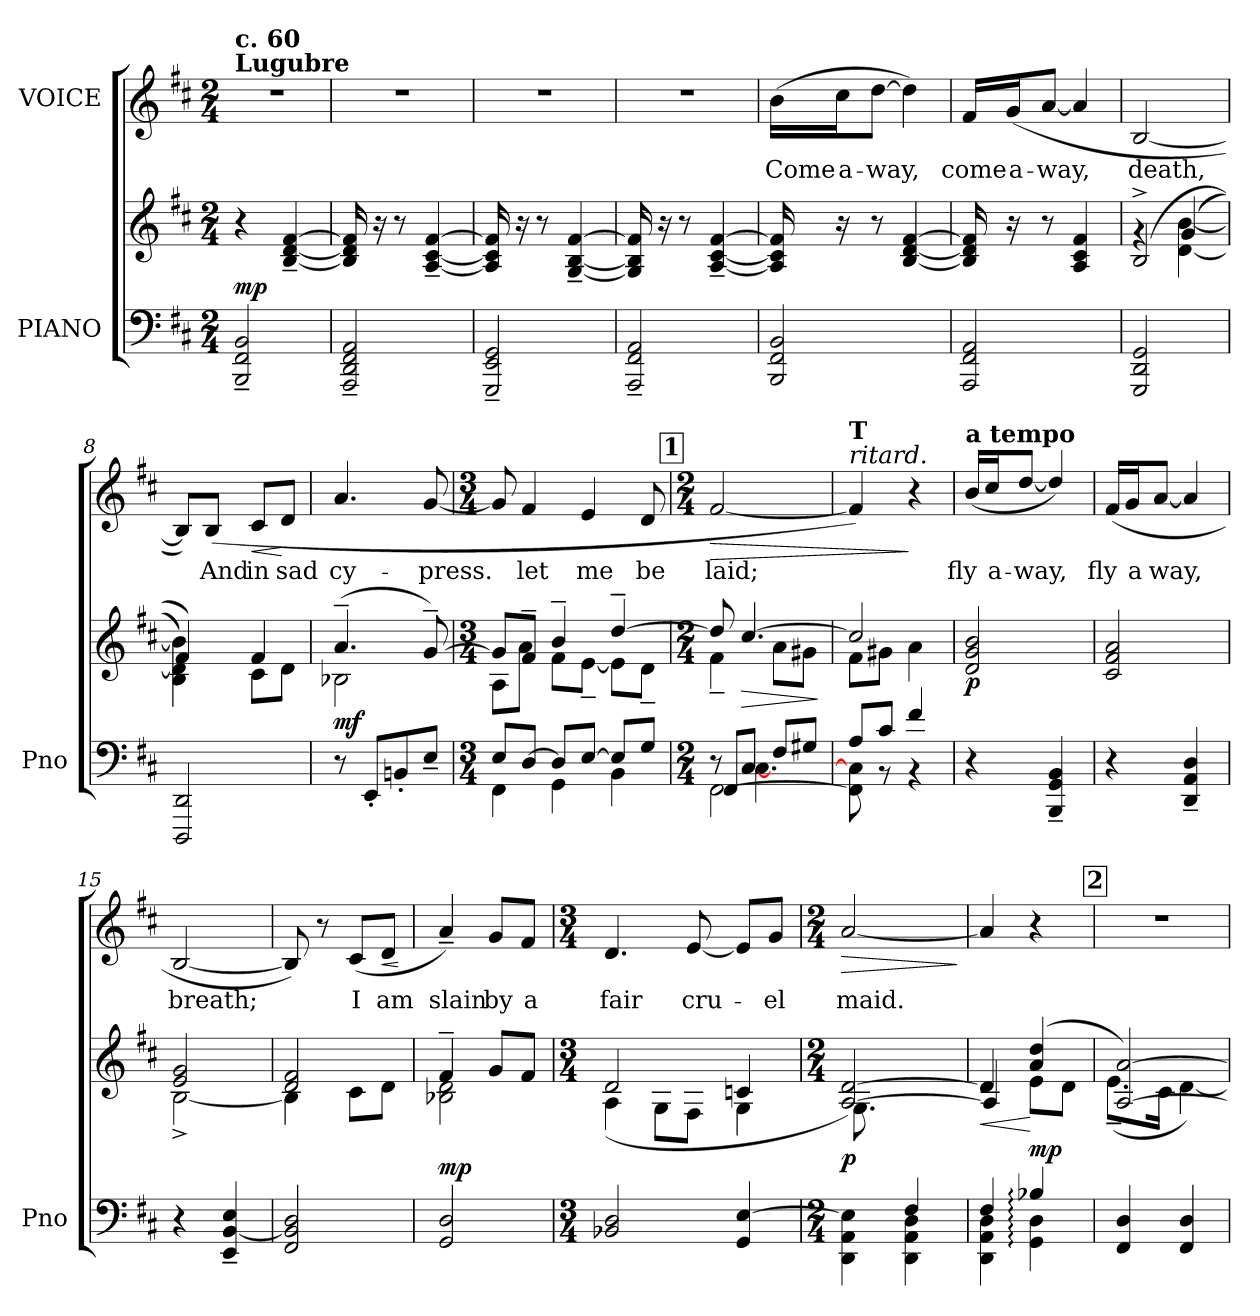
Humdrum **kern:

**kern	**kern	**dynam	**kern	**text	**dynam
*part2	*part2	*part2	*part1	*part1	*part1
*staff3	*staff2	*staff2/3	*staff1	*staff1	*staff1
*I"PIANO	*	*	*I"VOICE	*	*
*I'Pno	*	*	*	*	*
*clefF4	*clefG2	*	*clefG2	*	*
*k[f#c#]	*k[f#c#]	*	*k[f#c#]	*	*
*M2/4	*M2/4	*	*M2/4	*	*
=1	=1	=1	=1	=1	=1
!	!	!	!LO:TX:a:B:t=Lugubre	!	!
!	!	!	!LO:TX:a:B:t=c. 60	!	!
!	!	!LO:DY:a=2	!	!	!
2BBB/~ 2FF#/~ 2BB/~	4r	mp	2r	.	.
.	[4B/~ [4d/~ [4f#/~	.	.	.	.
=2	=2	=2	=2	=2	=2
2AAA/~ 2DD/~ 2FF#/~ 2AA/~	16B/] 16d/] 16f#/]	.	2r	.	.
.	16r	.	.	.	.
.	8r	.	.	.	.
.	[4A/~ [4c#/~ [4f#/~	.	.	.	.
=3	=3	=3	=3	=3	=3
2GGG/~ 2EE/~ 2GG/~	16A/] 16c#/] 16f#/]	.	2r	.	.
.	16r	.	.	.	.
.	8r	.	.	.	.
.	[4G/~ [4B/~ [4f#/~	.	.	.	.
=4	=4	=4	=4	=4	=4
2AAA/~ 2FF#/~ 2AA/~	16G/] 16B/] 16f#/]	.	2r	.	.
.	16r	.	.	.	.
.	8r	.	.	.	.
.	[4A/~ [4c#/~ [4f#/~	.	.	.	.
=5	=5	=5	=5	=5	=5
!	!	!	!	!LO:LY:b	!
2BBB/ 2FF#/ 2BB/	16A/] 16c#/] 16f#/]	.	(16b\LL	Come	.
!	!	!	!	!LO:LY:b	!
.	16r	.	16cc#\J	a-	.
!	!	!	!	!LO:LY:b	!
.	8r	.	[8dd\J	-way,	.
.	[4B/ [4d/ [4f#/	.	4dd\])	.	.
!!LO:LB:g=z
=6	=6	=6	=6	=6	=6
!	!	!	!	!LO:LY:b	!
2AAA/ 2FF#/ 2AA/	16B/] 16d/] 16f#/]	.	16f#/LL	come	.
!	!	!	!	!LO:LY:b	!
.	16r	.	(16g/J	a-	.
!	!	!	!	!LO:LY:b	!
.	8r	.	[8a/J	-way,	.
.	4A/ 4c#/ 4f#/	.	4a/]	.	.
=7	=7	=7	=7	=7	=7
*	*^	*	*	*	*
*	*	*^	*	*	*	*
!	!	!	!	!	!	!LO:LY:b	!
2GGG/ 2DD/ 2GG/	4rg	4ryy	(2B^/	.	[2B/	death,	.
.	(4g/	[4d\ [4b\	.	.	.	.	.
*	*	*v	*v	*	*	*	*
=8	=8	=8	=8	=8	=8	=8
2DDD/ 2DD/	4f#/)	4B\ 4d\] 4b\])	.	8B/L])	.	.
!	!	!	!	!	!LO:LY:b	!
.	.	.	.	(8B/J	And	.
!	!	!	!	!	!LO:LY:b	!LO:HP:b
.	4f#/	8c#\L	.	8c#/L	in	<
!	!	!	!	!	!LO:LY:b	!
.	.	8d\J	.	8d/J	sad	[
=9	=9	=9	=9	=9	=9	=9
!	!	!	!LO:DY:a=2	!	!LO:LY:b	!
8r	(4.a~/	2B-X\	mf	4.a/	cy-	.
8EE'/L	.	.	.	.	.	.
8BBni'/	.	.	.	.	.	.
!	!	!	!	!	!LO:LY:b	!
8E~/J	[8g~/)	.	.	[8g/	-press.	.
=10	=10	=10	=10	=10	=10	=10
*M3/4	*M3/4	*	*	*M3/4	*	*
*^	*	*	*	*	*	*
8E/L	4FF#\	8g/L]	8A\L	.	8g/]	.	.
!	!	!	!	!	!	!LO:LY:b	!
[8D/J	.	8f#~/J	8a\J	.	4f#/	let	.
8D/L]	4GG\	4b~/	8f#\L	.	.	.	.
!	!	!	!	!	!	!LO:LY:b	!
[8E/J	.	.	[8e~\J	.	4e/	me	.
8E/L]	4BB\	[4dd~/	8e\L]	.	.	.	.
!	!	!	!	!	!	!LO:LY:b	!
8G/J	.	.	8d~\J	.	8d/	be	.
*v	*v	*	*	*	*	*	*
!!LO:LB:g=z
!!LO:REH:place=s1:a:B:fs=14:t=1
=11	=11	=11	=11	=11	=11	=11
*M2/4	*M2/4	*	*	*M2/4	*	*
*^	*	*	*	*	*	*
*	*^	*	*	*	*	*	*
!	!	!	!	!	!	!	!LO:LY:b	!LO:HP:b
[2FF#\	8FF#/L	8r	8dd/]	4f#~\	.	[2f#/	laid;	>
!	!	!	!	!	!LO:HP:b	!	!	!
.	[8C#/J	4.C#\	[4.cc#/	.	>	.	.	.
.	8F#/L	.	.	8a\L	.	.	.	.
.	8G#X/J	.	.	8g#X\J	.	.	.	.
*v	*v	*v	*	*	*	*	*	*
*	*v	*v	*	*	*	*
.	.	]	.	.	.
=12	=12	=12	=12	=12	=12
*^	*^	*	*	*	*
!	!	!	!	!	!LO:TX:a:i:t=ritard.	!	!
!	!	!	!	!	!LO:TX:a:B:t=T	!	!
8A/L	8FF#\] 8C#\]	2cc#/]	8f#\L	.	4f#/])	.	.
8c#/J	8r	.	8g#X\J	.	.	.	.
4f#/	4r	.	4a\	.	4r	.	]
=13	=13	=13	=13	=13	=13	=13	=13
!	!	!	!	!	!LO:TX:a:B:t=a tempo	!	!
!	!	!	!	!LO:DY:b	!	!LO:LY:b	!
*v	*v	*	*	*	*	*	*
*	*v	*v	*	*	*	*
4r	2d/ 2g/ 2b/	p	(>16b/LL	fly	.
!	!	!	!	!LO:LY:b	!
.	.	.	16cc#/J	a-	.
!	!	!	!	!LO:LY:b	!
.	.	.	[8dd/J	-way,	.
4BBB/~ 4GG/~ 4BB/~	.	.	4dd/])	.	.
=14	=14	=14	=14	=14	=14
!	!	!	!	!LO:LY:b	!
4r	2c#/ 2f#/ 2a/	.	(16f#/LL	fly	.
!	!	!	!	!LO:LY:b	!
.	.	.	16g/J	a	.
!	!	!	!	!LO:LY:b	!
.	.	.	[8a/J	way,	.
4DD/~ 4AA/~ 4D/~	.	.	4a/]	.	.
=15	=15	=15	=15	=15	=15
*	*^	*	*	*	*
!	!	!	!	!	!LO:LY:b	!
4r	2e/ 2g/	(>[2B^\	.	[2B/	breath;	.
4EE/~ [4BB/~ 4E/~	.	.	.	.	.	.
=16	=16	=16	=16	=16	=16	=16
2FF#/ 2BB/] 2D/	2d/ 2f#/	4B\]	.	8B/])	.	.
.	.	.	.	8r	.	.
!	!	!	!	!	!LO:LY:b	!
.	.	8c#\L	.	(>8c#/L	I	.
!	!	!	!	!	!LO:LY:b	!LO:HP:b
.	.	8d\J	.	8d/J	am	<
*	*v	*v	*	*	*	*
.	.	.	.	.	[
!!LO:PB:g=z
=17	=17	=17	=17	=17	=17
*	*^	*	*	*	*
!	!	!	!LO:DY:a=2	!	!LO:LY:b	!
2GG/ 2D/	4f#~/	2B-X\ 2d\	mp	4a~/)	slain	.
!	!	!	!	!	!LO:LY:b	!
.	8g/L	.	.	8g/L	by	.
!	!	!	!	!	!LO:LY:b	!
.	8f#/J	.	.	8f#/J	a	.
=18	=18	=18	=18	=18	=18	=18
*M3/4	*M3/4	*	*	*M3/4	*	*
!	!	!	!	!	!LO:LY:b	!
2BB-X/ 2D/	2d/	(4A\	.	4.d/	fair	.
.	.	8G\L	.	.	.	.
!	!	!	!	!	!LO:LY:b	!
.	.	8F#\J	.	[8e/	cru-	.
4GG/ [4E/)	4cn/	4G\	.	8e/L]	.	.
!	!	!	!	!	!LO:LY:b	!
.	.	.	.	8g/J	-el	.
=19	=19	=19	=19	=19	=19	=19
*M2/4	*M2/4	*	*	*M2/4	*	*
*^	*	*	*	*	*	*
!	!	!	!	!LO:DY:a=2	!	!LO:LY:b	!LO:HP:b
8.ryy	4DD\ 4AA\ 4E\]	[2A/ [2d/)	(8.G\L	p	[2a/	maid.	>
16F#/Jk)	.	.	4ryy	.	.	.	.
4F#/	4DD\ 4AA\ 4D\	.	.	.	.	.	.
.	.	.	16ryy	.	.	.	.
*v	*v	*	*	*	*	*	*
*	*v	*v	*	*	*	*
.	.	.	.	.	]
=20	=20	=20	=20	=20	=20
*^	*	*	*	*	*
!	!	!	!LO:HP:b	!	!	!
*	*	*^	*	*	*	*
4F#/	4DD\ 4AA\ 4D\	4d/]	4A/]	<	4a/]	.	.
!	!	!	!	!LO:DY:n=1:a=2	!	!	!
4B-X:/	4GG\: 4D\:	(4a/ 4dd/	8e\L	[ mp	4r	.	.
.	.	.	8d\J	.	.	.	.
*v	*v	*	*	*	*	*	*
!!LO:REH:place=s1:a:B:fs=14:t=2
=21	=21	=21	=21	=21	=21	=21
4FF#/ 4D/	[2A/ [2a/)	(8.e~\L	.	2r	.	.
.	.	16c#\Jk	.	.	.	.
4FF#/ 4D/	.	[4d\)	.	.	.	.
*	*v	*v	*	*	*	*
=	=	=	=	=	=
*-	*-	*-	*-	*-	*-
